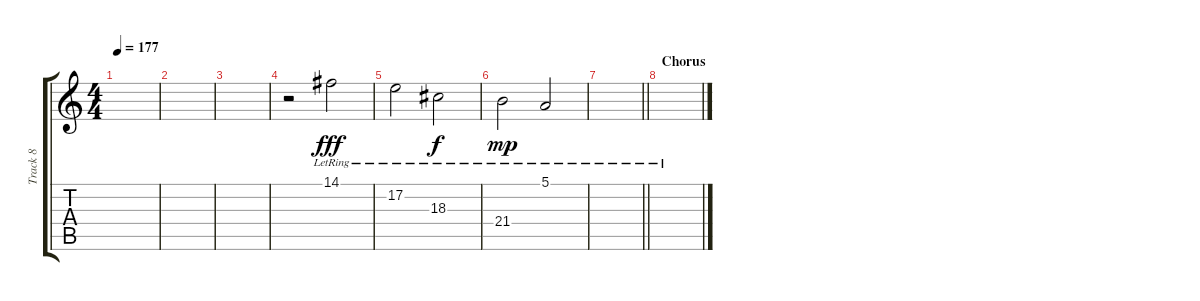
\track ("Track 8" "Track 8") {instrument electricpiano1}
\staff {score tabs}
\tuning (E4 B3 G3 D3 A2 E2) {hide}
\ts (4 4)
\tempo 177
\clef g2
\ks c
|
|
|
r.2 14.1{lr}.2{dy fff} |
17.2{lr}.2 18.3{lr}.2{dy f} |
21.4{lr}.2{dy mp} 5.1{lr}.2 |
\barLineRight lightlight
|
\section ("" "Chorus")
